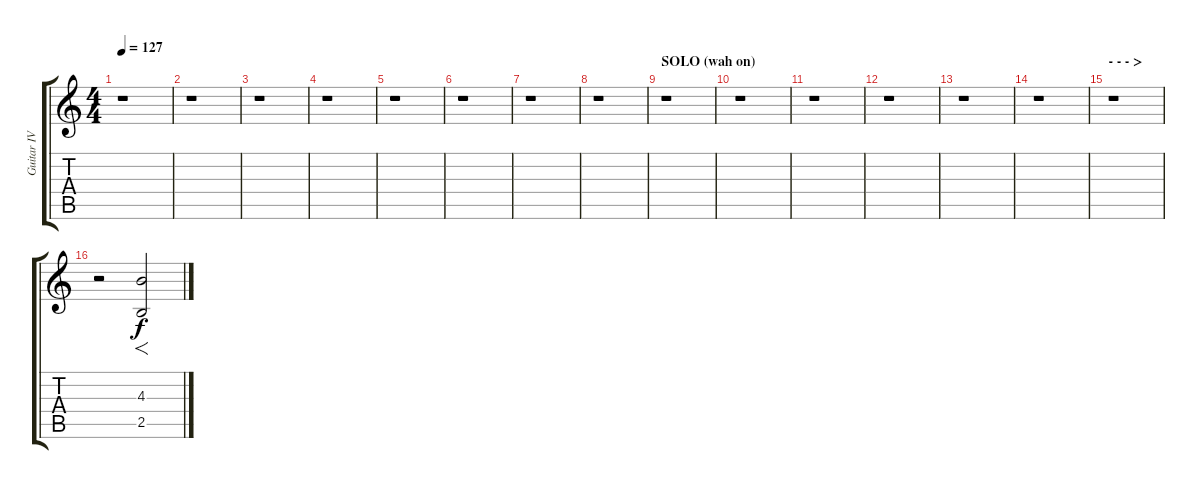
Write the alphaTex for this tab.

\track ("Guitar IV" "Guitar IV") {instrument electricguitarclean}
\staff {score tabs}
\tuning (E4 B3 G3 D3 A2 E2) {hide}
\ts (4 4)
\tempo 127
\clef g2
\ks c
r.1{dy ff} |
r.1 |
r.1 |
r.1 |
r.1 |
r.1 |
r.1 |
r.1 |
\section ("" "SOLO (wah on)")
r.1 |
r.1 |
r.1 |
r.1 |
r.1 |
r.1 |
\section ("" "- - - >")
r.1 |
r.2 (4.3 2.5).2{f dy f volume 16 instrument reversecymbal}
